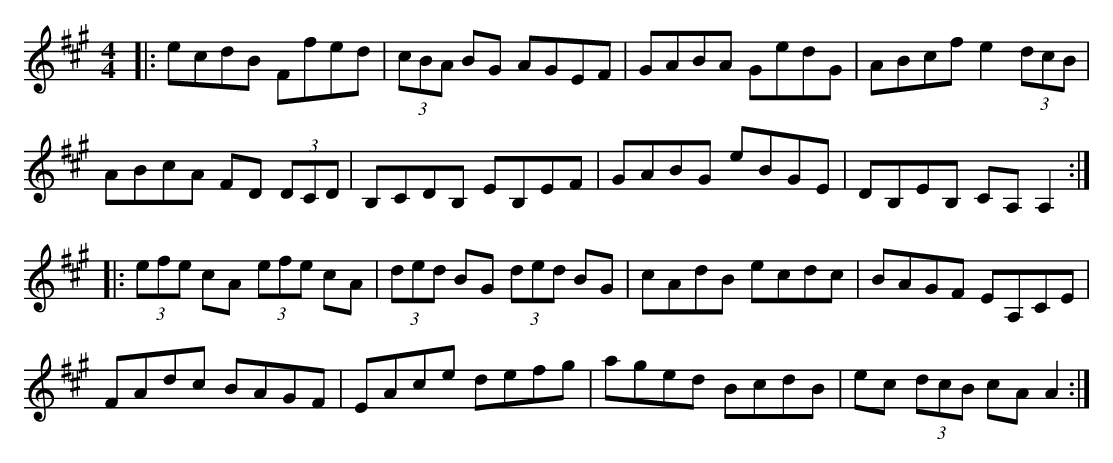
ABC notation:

X:1
M:4/4
K:A
|:ecdB Ffed|(3cBA BG AGEF|GABA GedG|ABcf e2 (3dcB|
ABcA FD (3DCD|B,CDB, EB,EF|GABG eBGE|DB,EB, CA,A,2:|
|:(3efe cA (3efe cA|(3ded BG (3ded BG|cAdB ecdc|BAGF EA,CE|
FAdc BAGF|EAce defg|aged BcdB|ec (3dcB cAA2:|
